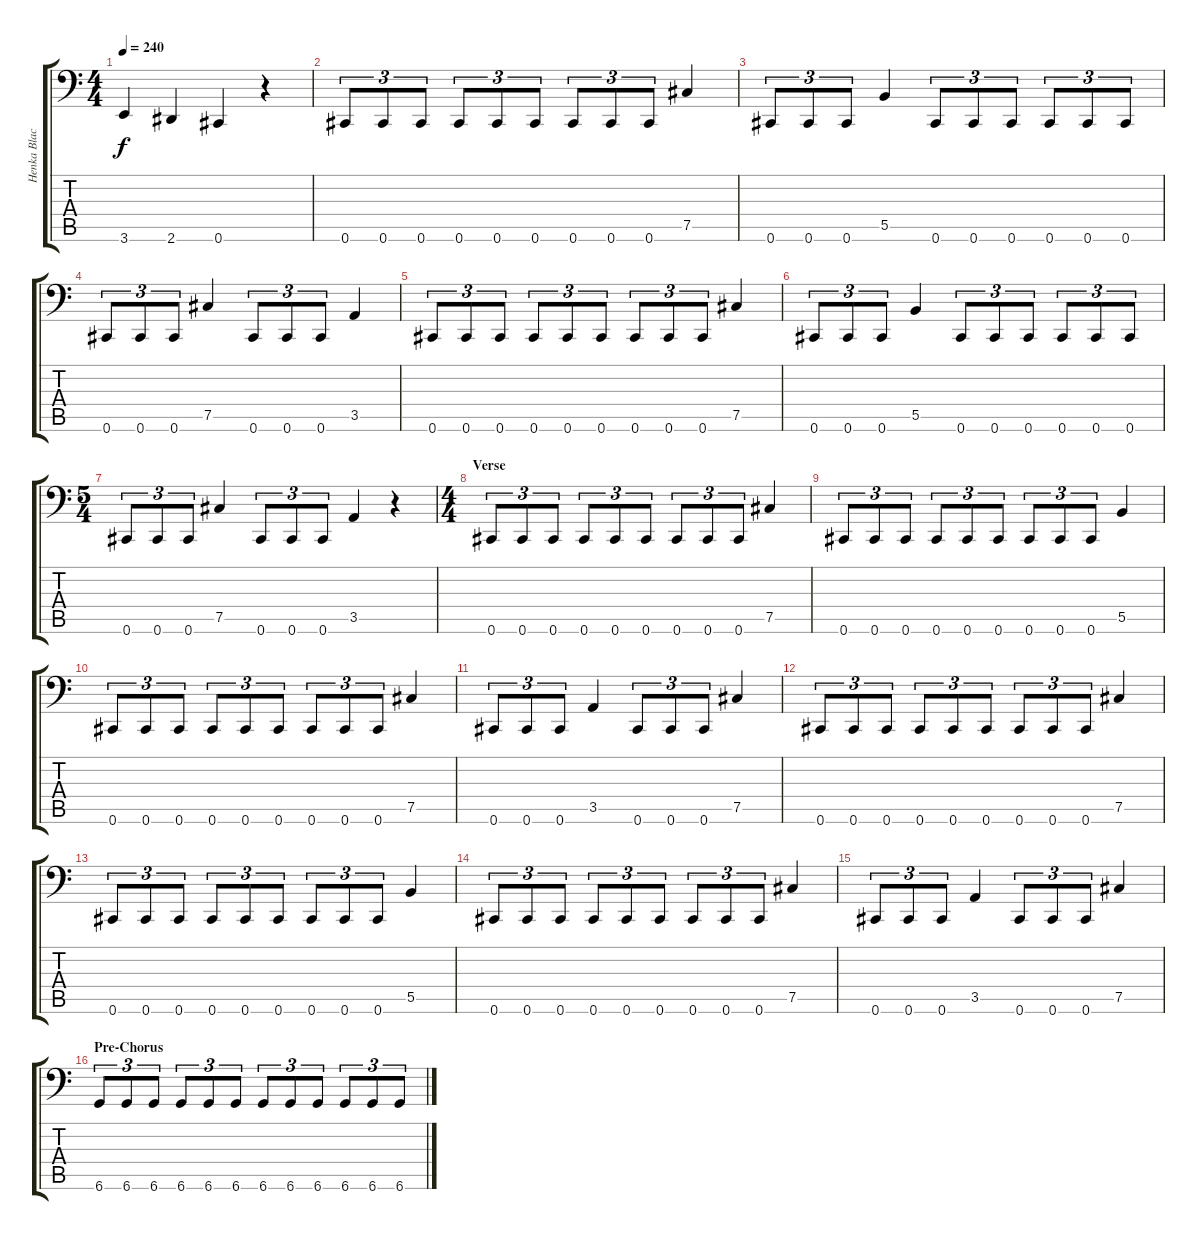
\track ("Henka Blacksmith" "Henka Blac") {instrument electricbasspick}
\staff {score tabs}
\tuning (Db3 Ab2 E2 B1 Gb1 Db1) {hide}
\ts (4 4)
\tempo 240
\clef f4
\ks c
3.6.4{dy f} 2.6.4 0.6.4 r.4 |
0.6.8{tu (3 2)} 0.6.8{tu (3 2)} 0.6.8{tu (3 2)} 0.6.8{tu (3 2)} 0.6.8{tu (3 2)} 0.6.8{tu (3 2)} 0.6.8{tu (3 2)} 0.6.8{tu (3 2)} 0.6.8{tu (3 2)} 7.5.4 |
0.6.8{tu (3 2)} 0.6.8{tu (3 2)} 0.6.8{tu (3 2)} 5.5.4 0.6.8{tu (3 2)} 0.6.8{tu (3 2)} 0.6.8{tu (3 2)} 0.6.8{tu (3 2)} 0.6.8{tu (3 2)} 0.6.8{tu (3 2)} |
0.6.8{tu (3 2)} 0.6.8{tu (3 2)} 0.6.8{tu (3 2)} 7.5.4 0.6.8{tu (3 2)} 0.6.8{tu (3 2)} 0.6.8{tu (3 2)} 3.5.4 |
0.6.8{tu (3 2)} 0.6.8{tu (3 2)} 0.6.8{tu (3 2)} 0.6.8{tu (3 2)} 0.6.8{tu (3 2)} 0.6.8{tu (3 2)} 0.6.8{tu (3 2)} 0.6.8{tu (3 2)} 0.6.8{tu (3 2)} 7.5.4 |
0.6.8{tu (3 2)} 0.6.8{tu (3 2)} 0.6.8{tu (3 2)} 5.5.4 0.6.8{tu (3 2)} 0.6.8{tu (3 2)} 0.6.8{tu (3 2)} 0.6.8{tu (3 2)} 0.6.8{tu (3 2)} 0.6.8{tu (3 2)} |
\ts (5 4)
0.6.8{tu (3 2)} 0.6.8{tu (3 2)} 0.6.8{tu (3 2)} 7.5.4 0.6.8{tu (3 2)} 0.6.8{tu (3 2)} 0.6.8{tu (3 2)} 3.5.4 r.4 |
\ts (4 4)
\section ("" "Verse")
0.6.8{tu (3 2)} 0.6.8{tu (3 2)} 0.6.8{tu (3 2)} 0.6.8{tu (3 2)} 0.6.8{tu (3 2)} 0.6.8{tu (3 2)} 0.6.8{tu (3 2)} 0.6.8{tu (3 2)} 0.6.8{tu (3 2)} 7.5.4 |
0.6.8{tu (3 2)} 0.6.8{tu (3 2)} 0.6.8{tu (3 2)} 0.6.8{tu (3 2)} 0.6.8{tu (3 2)} 0.6.8{tu (3 2)} 0.6.8{tu (3 2)} 0.6.8{tu (3 2)} 0.6.8{tu (3 2)} 5.5.4 |
0.6.8{tu (3 2)} 0.6.8{tu (3 2)} 0.6.8{tu (3 2)} 0.6.8{tu (3 2)} 0.6.8{tu (3 2)} 0.6.8{tu (3 2)} 0.6.8{tu (3 2)} 0.6.8{tu (3 2)} 0.6.8{tu (3 2)} 7.5.4 |
0.6.8{tu (3 2)} 0.6.8{tu (3 2)} 0.6.8{tu (3 2)} 3.5.4 0.6.8{tu (3 2)} 0.6.8{tu (3 2)} 0.6.8{tu (3 2)} 7.5.4 |
0.6.8{tu (3 2)} 0.6.8{tu (3 2)} 0.6.8{tu (3 2)} 0.6.8{tu (3 2)} 0.6.8{tu (3 2)} 0.6.8{tu (3 2)} 0.6.8{tu (3 2)} 0.6.8{tu (3 2)} 0.6.8{tu (3 2)} 7.5.4 |
0.6.8{tu (3 2)} 0.6.8{tu (3 2)} 0.6.8{tu (3 2)} 0.6.8{tu (3 2)} 0.6.8{tu (3 2)} 0.6.8{tu (3 2)} 0.6.8{tu (3 2)} 0.6.8{tu (3 2)} 0.6.8{tu (3 2)} 5.5.4 |
0.6.8{tu (3 2)} 0.6.8{tu (3 2)} 0.6.8{tu (3 2)} 0.6.8{tu (3 2)} 0.6.8{tu (3 2)} 0.6.8{tu (3 2)} 0.6.8{tu (3 2)} 0.6.8{tu (3 2)} 0.6.8{tu (3 2)} 7.5.4 |
0.6.8{tu (3 2)} 0.6.8{tu (3 2)} 0.6.8{tu (3 2)} 3.5.4 0.6.8{tu (3 2)} 0.6.8{tu (3 2)} 0.6.8{tu (3 2)} 7.5.4 |
\section ("" "Pre-Chorus")
6.6.8{tu (3 2)} 6.6.8{tu (3 2)} 6.6.8{tu (3 2)} 6.6.8{tu (3 2)} 6.6.8{tu (3 2)} 6.6.8{tu (3 2)} 6.6.8{tu (3 2)} 6.6.8{tu (3 2)} 6.6.8{tu (3 2)} 6.6.8{tu (3 2)} 6.6.8{tu (3 2)} 6.6.8{tu (3 2)}
